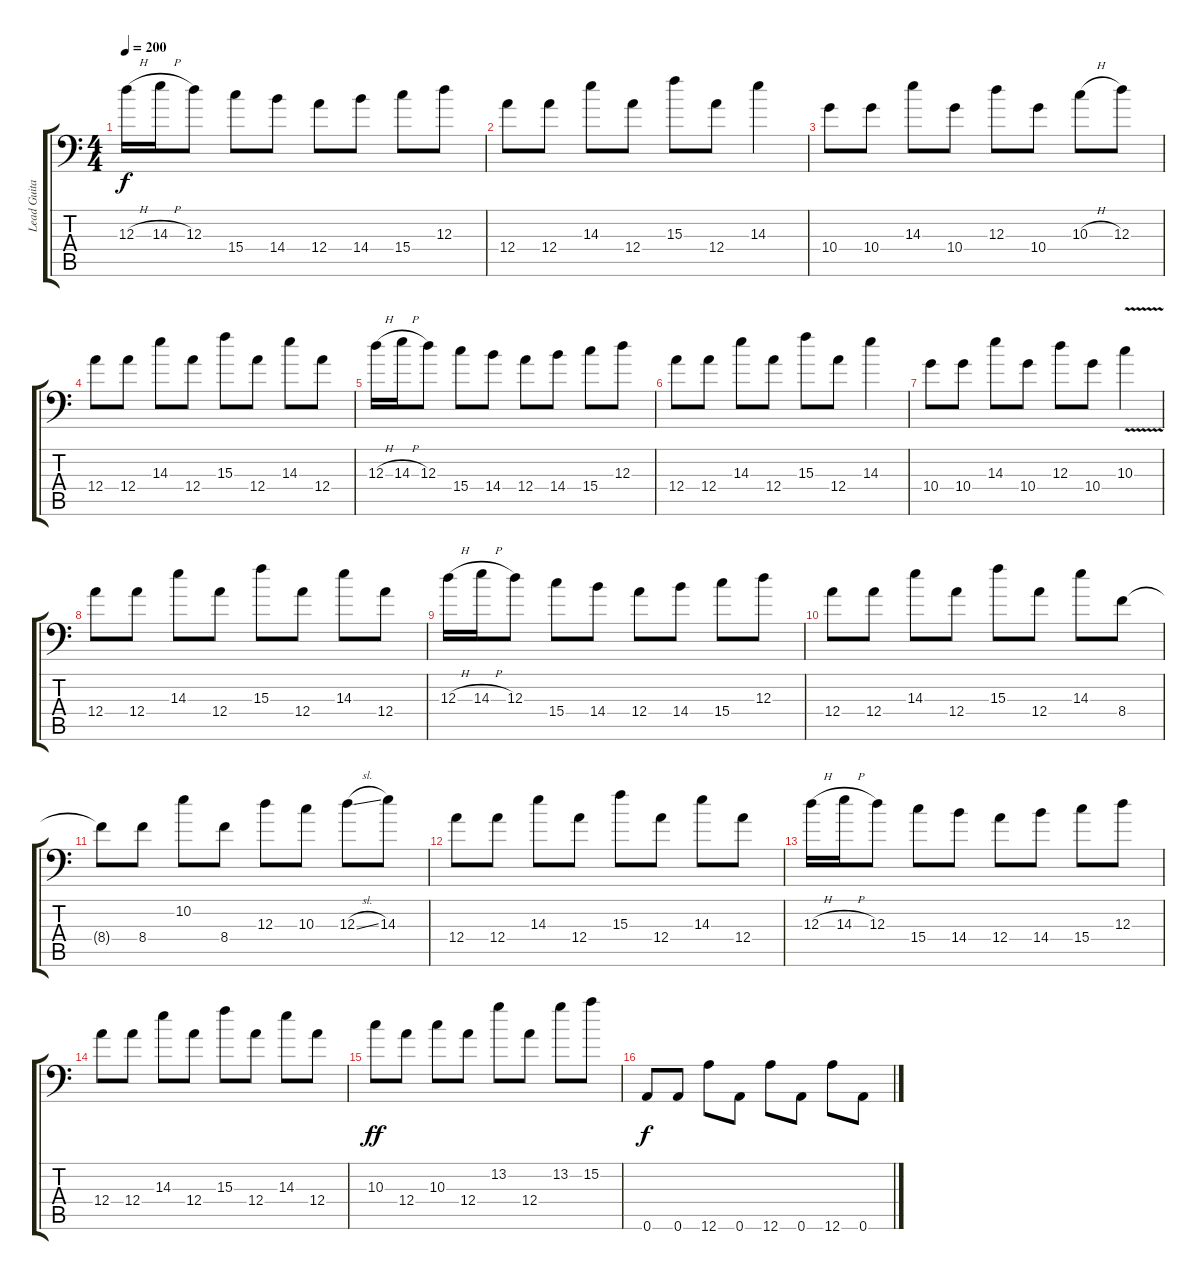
\track ("Lead Guitar" "Lead Guita") {instrument distortionguitar}
\staff {score tabs}
\tuning (B3 Gb3 D3 A2 E2 A1) {hide}
\ts (4 4)
\tempo 200
\clef f4
\ks c
12.3{h}.16{dy f} 14.3{h}.16 12.3.8 15.4.8 14.4.8 12.4.8 14.4.8 15.4.8 12.3.8 |
12.4.8 12.4.8 14.3.8 12.4.8 15.3.8 12.4.8 14.3.4 |
10.4.8 10.4.8 14.3.8 10.4.8 12.3.8 10.4.8 10.3{h}.8 12.3.8 |
12.4.8 12.4.8 14.3.8 12.4.8 15.3.8 12.4.8 14.3.8 12.4.8 |
12.3{h}.16 14.3{h}.16 12.3.8 15.4.8 14.4.8 12.4.8 14.4.8 15.4.8 12.3.8 |
12.4.8 12.4.8 14.3.8 12.4.8 15.3.8 12.4.8 14.3.4 |
10.4.8 10.4.8 14.3.8 10.4.8 12.3.8 10.4.8 10.3{v}.4 |
12.4.8 12.4.8 14.3.8 12.4.8 15.3.8 12.4.8 14.3.8 12.4.8 |
12.3{h}.16 14.3{h}.16 12.3.8 15.4.8 14.4.8 12.4.8 14.4.8 15.4.8 12.3.8 |
12.4.8 12.4.8 14.3.8 12.4.8 15.3.8 12.4.8 14.3.8 8.4.8 |
8.4{t}.8 8.4.8 10.2.8 8.4.8 12.3.8 10.3.8 12.3{sl}.8 14.3.8 |
12.4.8 12.4.8 14.3.8 12.4.8 15.3.8 12.4.8 14.3.8 12.4.8 |
12.3{h}.16 14.3{h}.16 12.3.8 15.4.8 14.4.8 12.4.8 14.4.8 15.4.8 12.3.8 |
12.4.8 12.4.8 14.3.8 12.4.8 15.3.8 12.4.8 14.3.8 12.4.8 |
10.3.8{dy ff} 12.4.8 10.3.8 12.4.8 13.2.8 12.4.8 13.2.8 15.2.8 |
0.6.8{dy f} 0.6.8 12.6.8 0.6.8 12.6.8 0.6.8 12.6.8 0.6.8
